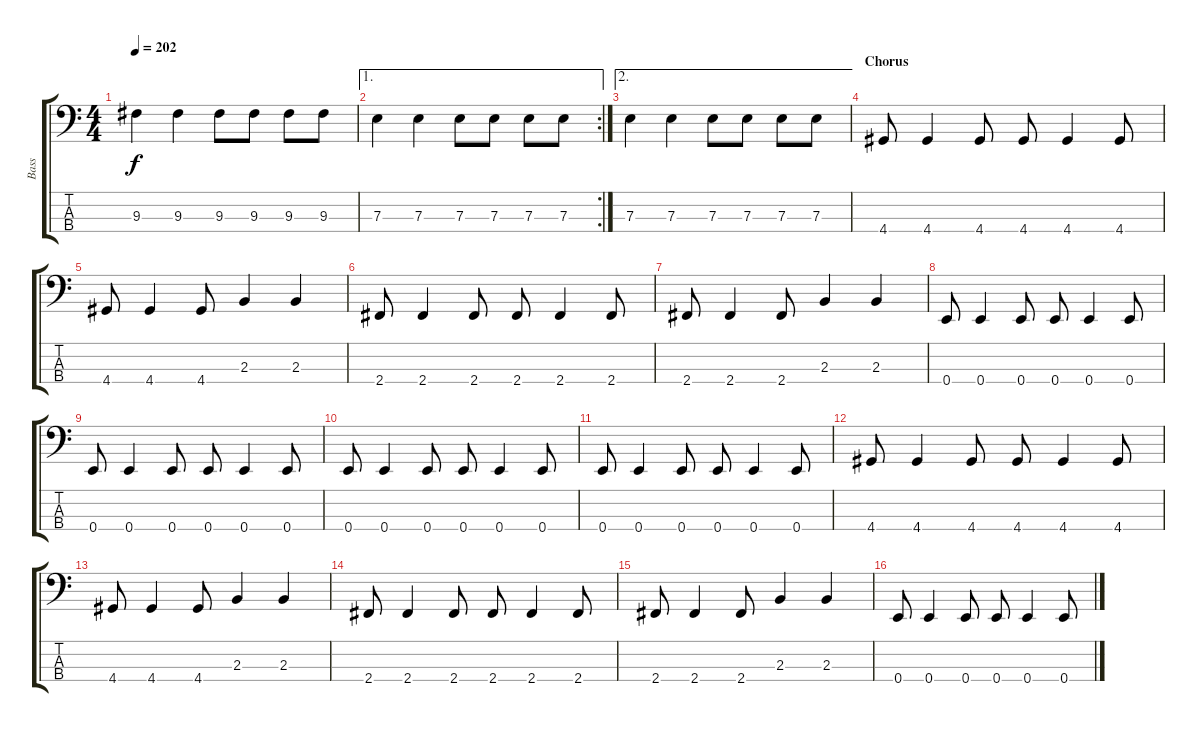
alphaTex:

\track ("Bass" "Bass") {instrument slapbass2}
\staff {score tabs}
\tuning (G2 D2 A1 E1) {hide}
\ts (4 4)
\tempo 202
\clef f4
\ks c
9.3.4{dy f} 9.3.4 9.3.8 9.3.8 9.3.8 9.3.8 |
\ae 1
\rc 2
7.3.4 7.3.4 7.3.8 7.3.8 7.3.8 7.3.8 |
\ae 2
7.3.4 7.3.4 7.3.8 7.3.8 7.3.8 7.3.8 |
\section ("" "Chorus")
4.4.8 4.4.4 4.4.8 4.4.8 4.4.4 4.4.8 |
4.4.8 4.4.4 4.4.8 2.3.4 2.3.4 |
2.4.8 2.4.4 2.4.8 2.4.8 2.4.4 2.4.8 |
2.4.8 2.4.4 2.4.8 2.3.4 2.3.4 |
0.4.8 0.4.4 0.4.8 0.4.8 0.4.4 0.4.8 |
0.4.8 0.4.4 0.4.8 0.4.8 0.4.4 0.4.8 |
0.4.8 0.4.4 0.4.8 0.4.8 0.4.4 0.4.8 |
0.4.8 0.4.4 0.4.8 0.4.8 0.4.4 0.4.8 |
4.4.8 4.4.4 4.4.8 4.4.8 4.4.4 4.4.8 |
4.4.8 4.4.4 4.4.8 2.3.4 2.3.4 |
2.4.8 2.4.4 2.4.8 2.4.8 2.4.4 2.4.8 |
2.4.8 2.4.4 2.4.8 2.3.4 2.3.4 |
0.4.8 0.4.4 0.4.8 0.4.8 0.4.4 0.4.8
